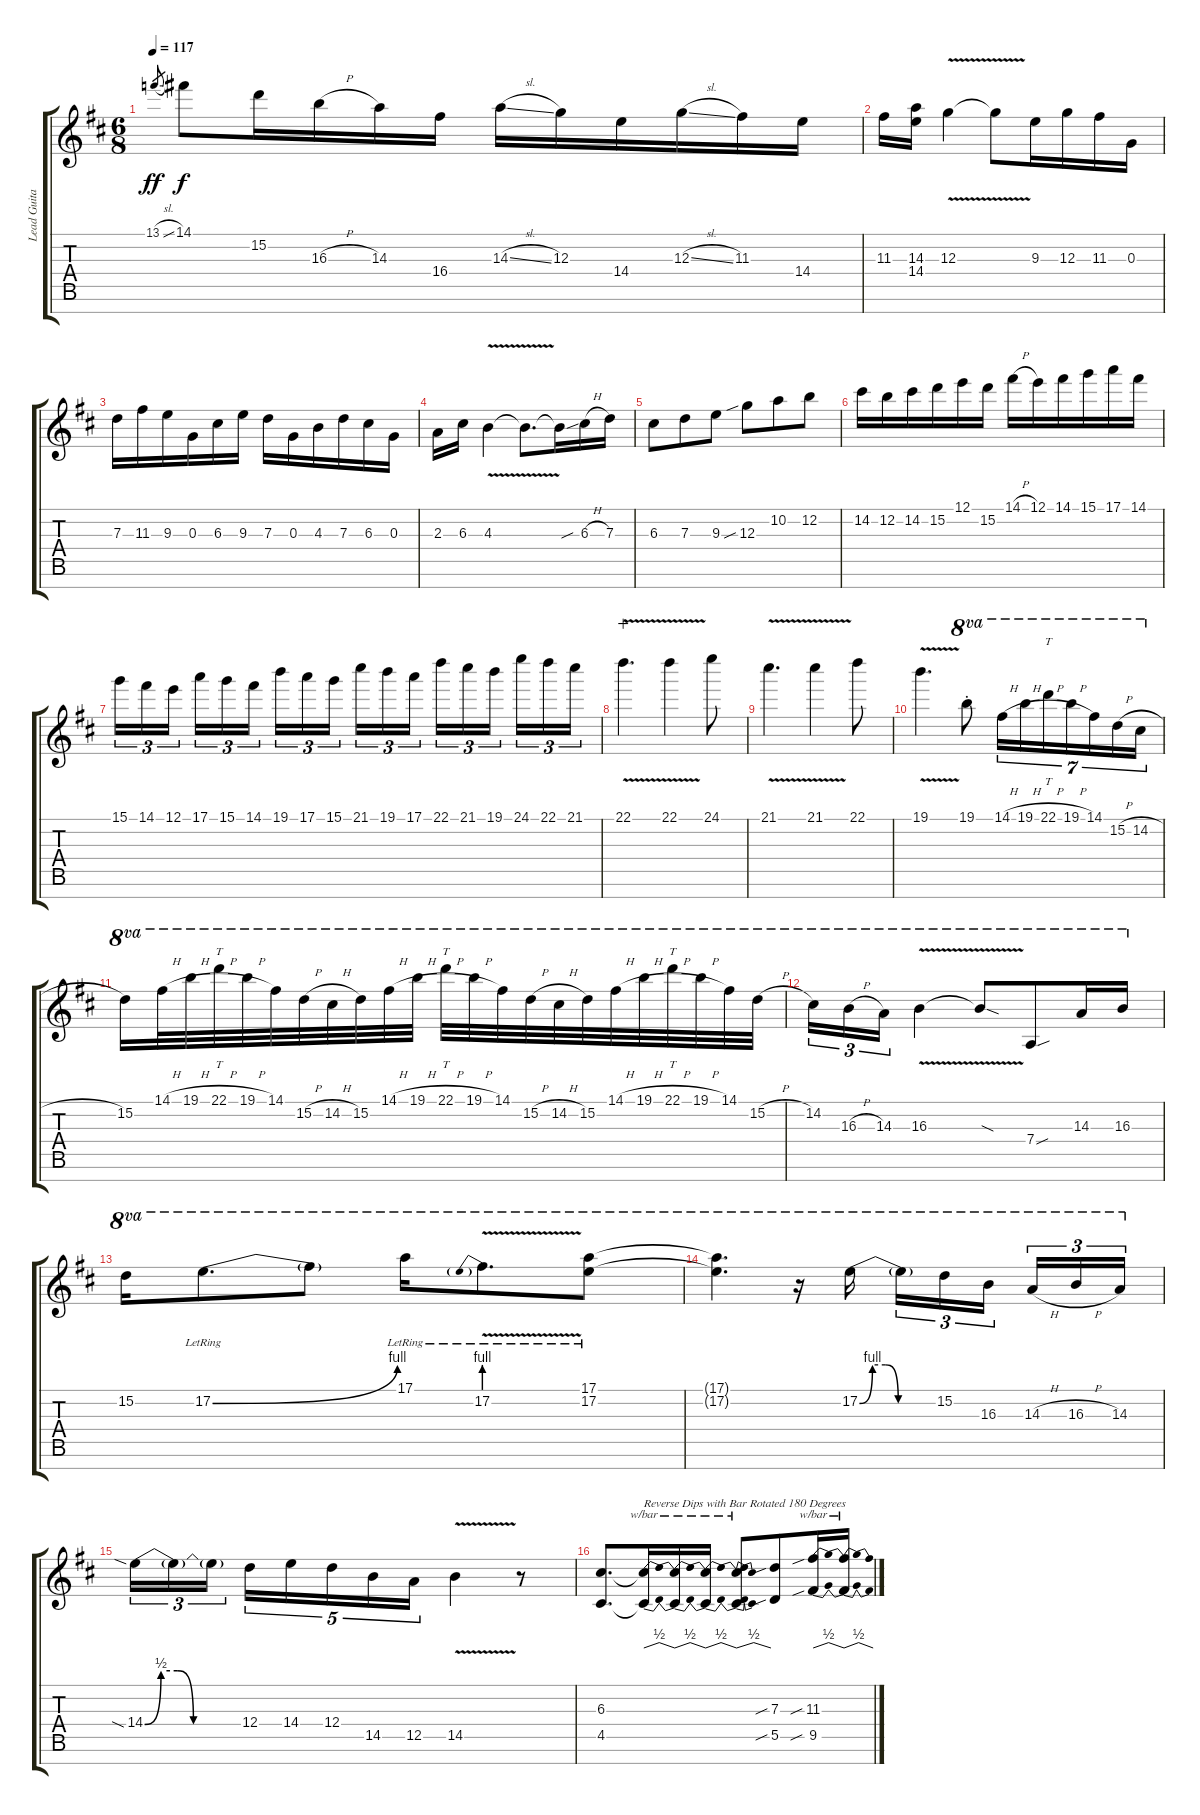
\track ("Lead Guitar 1" "Lead Guita") {instrument overdrivenguitar}
\staff {score tabs}
\tuning (E4 B3 G3 D3 A2 E2 B1) {hide}
\ts (6 8)
\tempo 117
\clef g2
\ks d
13.1{sl}.8{gr dy ff} 14.1.8{dy f} 15.2.16 16.3{h}.16 14.3.16 16.4.16 14.3{sl}.16 12.3.16 14.4.16 12.3{sl}.16 11.3.16 14.4.16 |
11.3.16 (14.3 14.4).16 12.3{v}.4 12.3{t}.8 9.3.16 12.3.16 11.3.16 0.3.16 |
7.3.16 11.3.16 9.3.16 0.3.16 6.3.16 9.3.16 7.3.16 0.3.16 4.3.16 7.3.16 6.3.16 0.3.16 |
2.3.16 6.3.16 4.3{v}.4 4.3{t}.8{d} 4.3{sou t}.16 6.3{h}.16 7.3.16 |
6.3.8 7.3.8 9.3.8 12.3{sib}.8 10.2.8 12.2.8 |
14.2.16 12.2.16 14.2.16 15.2.16 12.1.16 15.2.16 14.1{h}.16 12.1.16 14.1.16 15.1.16 17.1.16 14.1.16 |
15.1.16{tu (3 2)} 14.1.16{tu (3 2)} 12.1.16{tu (3 2) beam splitsecondary} 17.1.16{tu (3 2)} 15.1.16{tu (3 2)} 14.1.16{tu (3 2) beam splitsecondary} 19.1.16{tu (3 2)} 17.1.16{tu (3 2)} 15.1.16{tu (3 2)} 21.1.16{tu (3 2)} 19.1.16{tu (3 2)} 17.1.16{tu (3 2) beam splitsecondary} 22.1.16{tu (3 2)} 21.1.16{tu (3 2)} 19.1.16{tu (3 2) beam splitsecondary} 24.1.16{tu (3 2)} 22.1.16{tu (3 2)} 21.1.16{tu (3 2)} |
22.1{v}.4{d wahc} 22.1{v}.4 24.1.8 |
21.1{v}.4{d} 21.1{v}.4 22.1.8 |
19.1{v}.4{d} 19.1{st}.8{ot 8va} 14.1{h}.16{tu (7 4) ot 8va} 19.1{h}.16{tu (7 4) ot 8va} 22.1{h}.16{tt tu (7 4) ot 8va} 19.1{h}.16{tu (7 4) ot 8va} 14.1.16{tu (7 4) ot 8va} 15.2{h}.16{tu (7 4) ot 8va} 14.2{h}.16{tu (7 4) ot 8va} |
15.2.16{ot 8va} 14.1{h}.32{ot 8va} 19.1{h}.32{ot 8va} 22.1{h}.32{tt ot 8va} 19.1{h}.32{ot 8va} 14.1.32{ot 8va} 15.2{h}.32{ot 8va} 14.2{h}.32{ot 8va} 15.2.32{ot 8va} 14.1{h}.32{ot 8va} 19.1{h}.32{ot 8va} 22.1{h}.32{tt ot 8va} 19.1{h}.32{ot 8va} 14.1.32{ot 8va} 15.2{h}.32{ot 8va} 14.2{h}.32{ot 8va} 15.2.32{ot 8va} 14.1{h}.32{ot 8va} 19.1{h}.32{ot 8va} 22.1{h}.32{tt ot 8va} 19.1{h}.32{ot 8va} 14.1.32{ot 8va} 15.2{h}.32{ot 8va} |
14.2.16{tu (3 2) ot 8va} 16.3{h}.16{tu (3 2) ot 8va} 14.3.16{tu (3 2) ot 8va} 16.3{v}.4{ot 8va} 16.3{sod t}.8{ot 8va} 7.4{sou}.8{ot 8va} 14.3.16{ot 8va} 16.3.16{ot 8va} |
15.2.16{ot 8va} 17.2{be (bend 0 0 60 4) lr}.8{d ot 8va} 17.2{t}.8{ot 8va} 17.1{lr}.16{ot 8va} 17.2{be (prebend 0 4 60 4) v lr}.8{d ot 8va} (17.1{lr} 17.2{lr}).8{ot 8va} |
(17.1{t} 17.2{t}).4{d ot 8va} r.16{ot 8va} 17.2{be (custom 0 0 10 4 20 4 30 0 60 0)}.16{ot 8va beam splitsecondary} 17.2{t}.16{tu (3 2) ot 8va} 15.2.16{tu (3 2) ot 8va} 16.3.16{tu (3 2) ot 8va beam splitsecondary} 14.3{h}.16{tu (3 2) ot 8va} 16.3{h}.16{tu (3 2) ot 8va} 14.3.16{tu (3 2) ot 8va} |
14.4{be (custom 0 0 10 2 20 2 30 0 60 0) sia}.16{tu (3 2)} 14.4{t}.16{tu (3 2)} 14.4{t}.16{tu (3 2) beam splitsecondary} 12.4.16{tu (5 4)} 14.4.16{tu (5 4)} 12.4.16{tu (5 4)} 14.5.16{tu (5 4)} 12.5.16{tu (5 4)} 14.5{v}.4 r.8 |
(6.3 4.5).8{d} (6.3{t} 4.5{t}).16{tbe (dip default 0 0 30 2 60 0) txt "Reverse Dips with Bar Rotated 180 Degrees"} (6.3{t} 4.5{t}).16{tbe (dip default 0 0 30 2 60 0)} (6.3{t} 4.5{t}).16{tbe (dip default 0 0 30 2 60 0)} (6.3{t} 4.5{t}).8{tbe (dip default 0 0 30 2 60 0)} (7.3{sib} 5.5{sib}).8 (11.3{sib} 9.5{sib}).16{tbe (dip default 0 0 30 2 60 0)} (11.3{t} 9.5{t}).16{tbe (dip default 0 0 30 2 60 0)}
